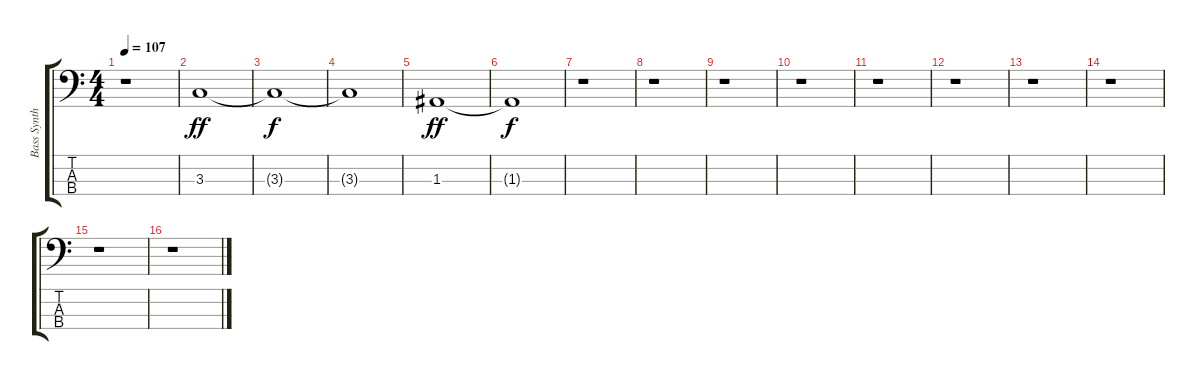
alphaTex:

\track ("Bass Synthesizer" "Bass Synth") {instrument synthbass2}
\staff {score tabs}
\tuning (G2 D2 A1 E1) {hide}
\ts (4 4)
\tempo 107
\clef f4
\ks c
r.1{dy f} |
3.3.1{dy ff} |
3.3{t}.1{dy f} |
3.3{t}.1 |
1.3.1{dy ff} |
1.3{t}.1{dy f} |
r.1 |
r.1 |
r.1 |
r.1 |
r.1 |
r.1 |
r.1 |
r.1 |
r.1 |
r.1
